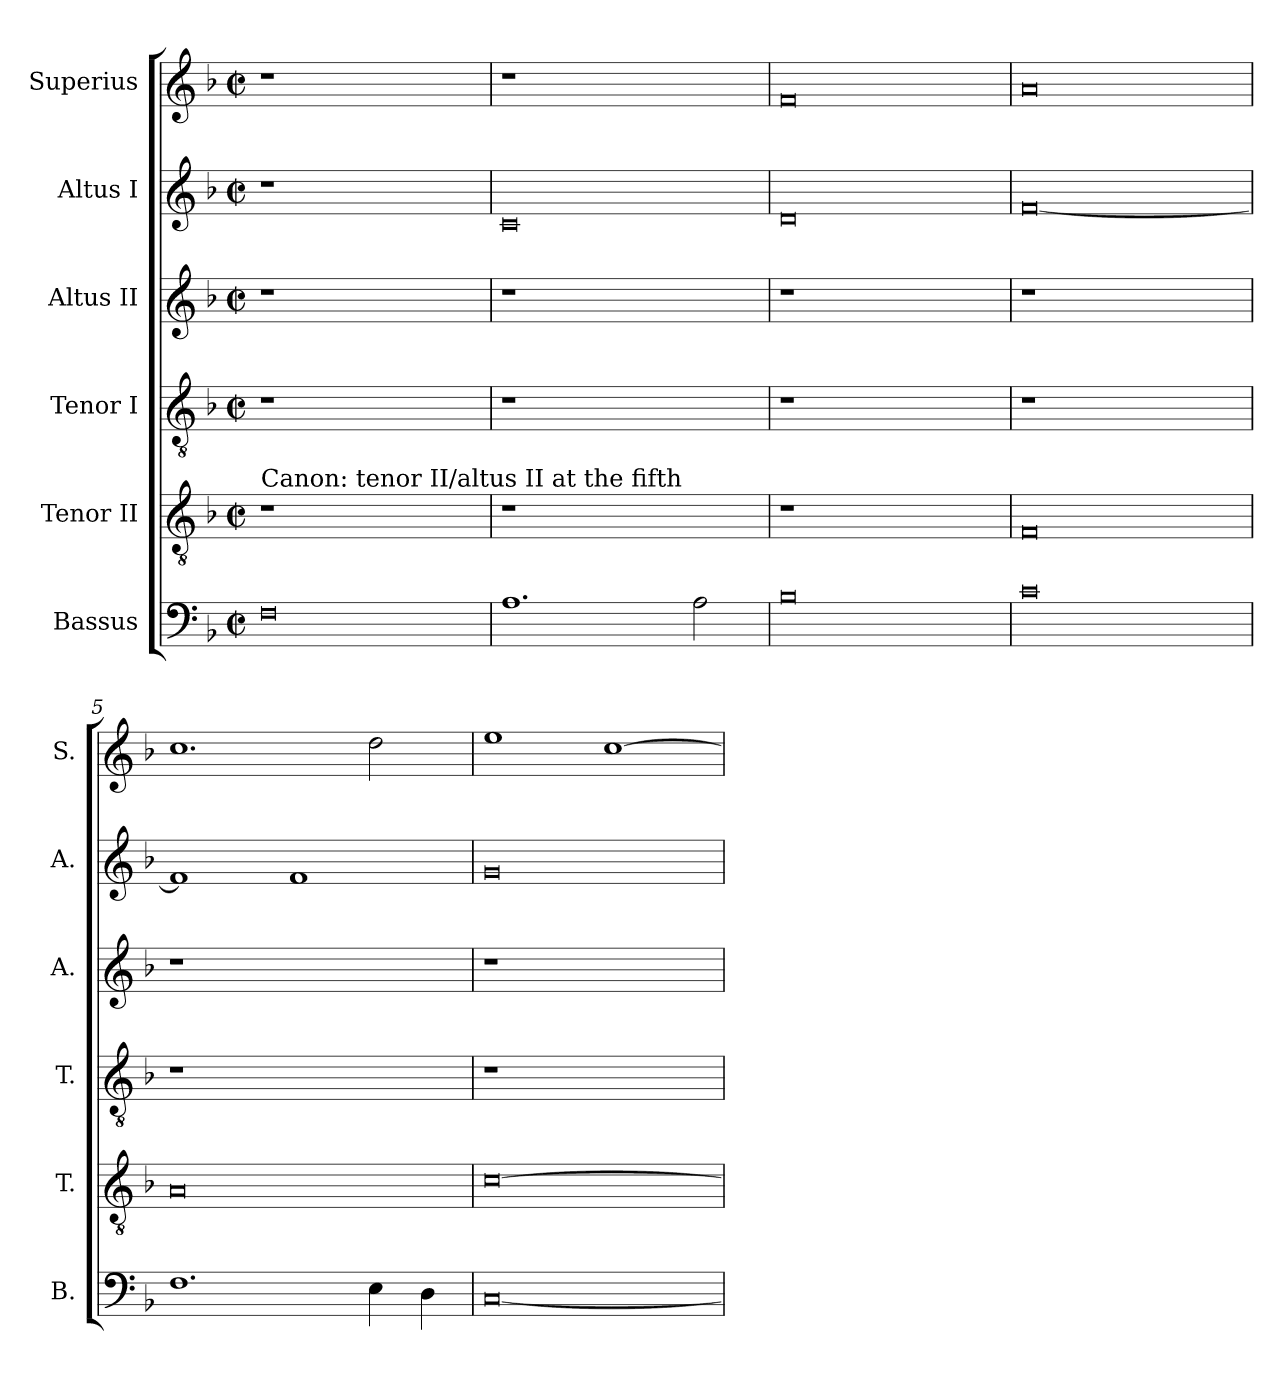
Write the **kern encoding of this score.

**kern	**kern	**kern	**kern	**kern	**kern
*part6	*part5	*part4	*part3	*part2	*part1
*staff6	*staff5	*staff4	*staff3	*staff2	*staff1
*I"Bassus	*I"Tenor II	*I"Tenor I	*I"Altus II	*I"Altus I	*I"Superius
*I'B.	*I'T.	*I'T.	*I'A.	*I'A.	*I'S.
!!LO:PB:g=z
*clefF4	*clefGv2	*clefGv2	*clefG2	*clefG2	*clefG2
*	*ITrd7c12	*ITrd7c12	*	*	*
*k[b-]	*k[b-]	*k[b-]	*k[b-]	*k[b-]	*k[b-]
*F:	*F:	*F:	*F:	*F:	*F:
*M2/2	*M2/2	*M2/2	*M2/2	*M2/2	*M2/2
*met(c|)	*met(c|)	*met(c|)	*met(c|)	*met(c|)	*met(c|)
=1	=1	=1	=1	=1	=1
!	!LO:TX:a:t=Canon&colon; tenor II/altus II at the fifth	!	!	!	!
!	!LO:N:vis=1	!LO:N:vis=1	!LO:N:vis=1	!LO:N:vis=1	!LO:N:vis=1
0Fi	1r	1r	1r	1r	1r
.	1ryy	1ryy	1ryy	1ryy	1ryy
=2	=2	=2	=2	=2	=2
!	!LO:N:vis=1	!LO:N:vis=1	!LO:N:vis=1	!	!LO:N:vis=1
1.Ai	1r	1r	1r	0ci	1r
.	1ryy	1ryy	1ryy	.	1ryy
2Ai\	.	.	.	.	.
=3	=3	=3	=3	=3	=3
!	!LO:N:vis=1	!LO:N:vis=1	!LO:N:vis=1	!	!
0B-i	1r	1r	1r	0di	0fi
.	1ryy	1ryy	1ryy	.	.
=4	=4	=4	=4	=4	=4
!	!	!LO:N:vis=1	!LO:N:vis=1	!	!
0ci	0FFi	1r	1r	[<0fi	0ai
.	.	1ryy	1ryy	.	.
=5	=5	=5	=5	=5	=5
!	!	!LO:N:vis=1	!LO:N:vis=1	!	!
1.Fi	0AAi	1r	1r	1fi]	1.cci
.	.	1ryy	1ryy	1fi	.
4Ei\	.	.	.	.	2ddi\
4Di\	.	.	.	.	.
=6	=6	=6	=6	=6	=6
!	!	!LO:N:vis=1	!LO:N:vis=1	!	!
[<0Ci	[>0Ci	1r	1r	0gi	1eei
.	.	1ryy	1ryy	.	[>1cci
=	=	=	=	=	=
*-	*-	*-	*-	*-	*-
